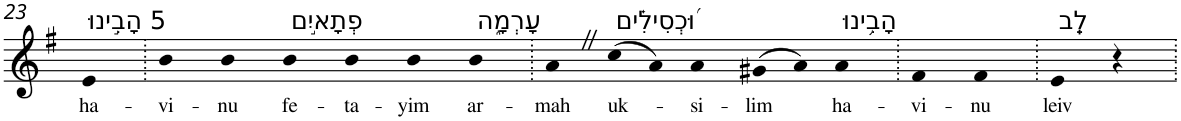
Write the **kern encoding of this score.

**kern	**text
*part1	*part1
*staff1	*staff1
*I"Piano	*
*I'Pno	*
!!LO:PB:g=z
*clefG2	*
*k[f#]	*
*G:	*
=23	=23
!LO:TX:a:t=5 הָבִ֣ינוּ	!
!	!LO:LY:b
4e	ha-
=24.	=24.
!	!LO:LY:b
4b	-vi-
!	!LO:LY:b
4b	-nu
!LO:TX:a:t=פְתָאיִ֣ם	!
!	!LO:LY:b
4b	fe-
!	!LO:LY:b
4b	-ta-
!	!LO:LY:b
4b	-yim
!LO:TX:a:t=עָרְמָ֑ה	!
!	!LO:LY:b
4b	ar-
=25.	=25.
!	!LO:LY:b
4aZ	-mah
!LO:TX:a:t=וּ֝כְסִילִ֗ים	!
!	!LO:LY:b
(>8cc	uk-
8a)	.
!	!LO:LY:b
4a	-si-
!	!LO:LY:b
(>8g#X	-lim
8a)	.
!LO:TX:a:t=הָבִ֥ינוּ	!
!	!LO:LY:b
4a	ha-
=26.	=26.
!	!LO:LY:b
4f#	-vi-
!	!LO:LY:b
4f#	-nu
=27.	=27.
!LO:TX:a:t=לֵֽב	!
!	!LO:LY:b
4e	leiv
4r	.
=.	=.
*-	*-
